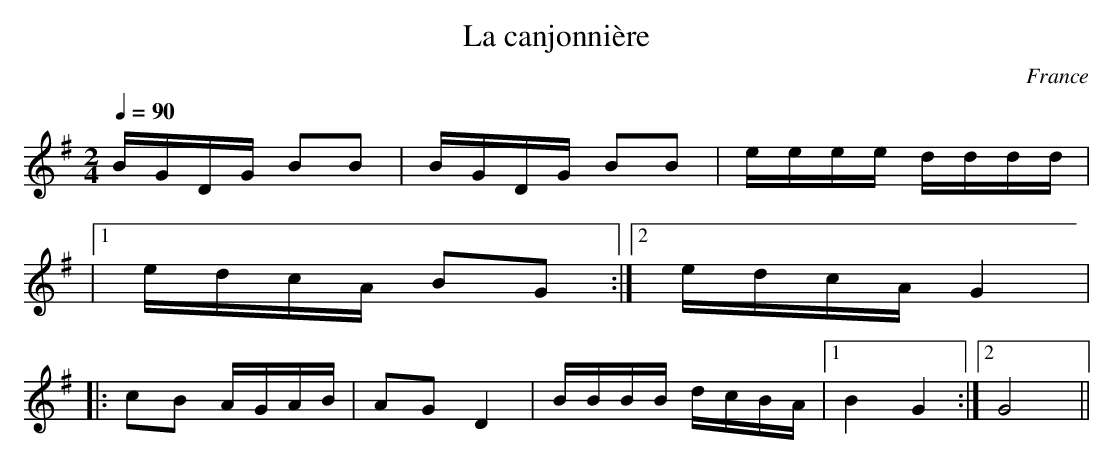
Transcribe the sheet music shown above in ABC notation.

X:1
T:La canjonnière
O:France
M:2/4
L:1/8
Q:1/4=90
K:G
B/2G/2D/2G/2 BB| B/2G/2D/2G/2 BB|e/2e/2e/2e/2 d/2d/2d/2d/2|
|1e/2d/2c/2A/2 BG:|2e/2d/2c/2A/2 G2|
|:cB A/2G/2A/2B/2|AG D2|B/2B/2B/2B/2 d/2c/2B/2A/2|1B2G2:|2G4||
